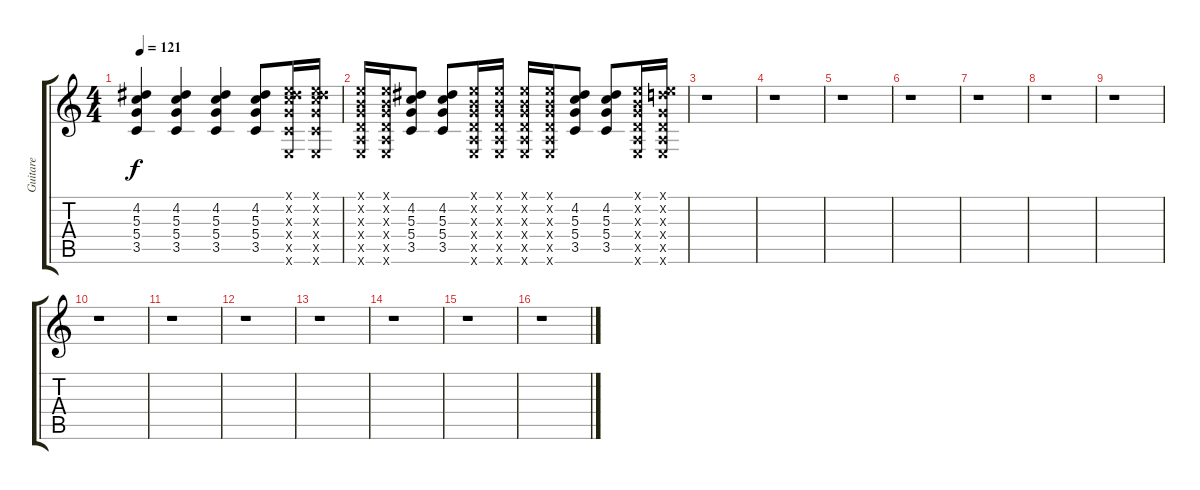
\track ("Guitare" "Guitare") {instrument overdrivenguitar}
\staff {score tabs}
\tuning (E4 B3 G3 D3 A2 E2) {hide}
\ts (4 4)
\tempo 121
\clef g2
\ks c
(4.2 5.3 5.4 3.5).4{dy f} (4.2 5.3 5.4 3.5).4 (4.2 5.3 5.4 3.5).4 (4.2 5.3 5.4 3.5).8 (0.1{x} 4.2{x} 5.3{x} 5.4{x} 3.5{x} 0.6{x}).16 (0.1{x} 4.2{x} 5.3{x} 5.4{x} 3.5{x} 0.6{x}).16 |
(0.1{x} 0.2{x} 0.3{x} 0.4{x} 0.5{x} 0.6{x}).16 (0.1{x} 0.2{x} 0.3{x} 0.4{x} 0.5{x} 0.6{x}).16 (4.2 5.3 5.4 3.5).8 (4.2 5.3 5.4 3.5).8 (0.1{x} 0.2{x} 0.3{x} 0.4{x} 0.5{x} 0.6{x}).16 (0.1{x} 0.2{x} 0.3{x} 0.4{x} 0.5{x} 0.6{x}).16 (0.1{x} 0.2{x} 0.3{x} 0.4{x} 0.5{x} 0.6{x}).16 (0.1{x} 0.2{x} 0.3{x} 0.4{x} 0.5{x} 0.6{x}).16 (4.2 5.3 5.4 3.5).8 (4.2 5.3 5.4 3.5).8 (0.1{x} 0.2{x} 0.3{x} 0.4{x} 0.5{x} 0.6{x}).16 (0.1{x} 3.2{x} 0.3{x} 0.4{x} 0.5{x} 0.6{x}).16 |
r.1 |
r.1 |
r.1 |
r.1 |
r.1 |
r.1 |
r.1 |
r.1 |
r.1 |
r.1 |
r.1 |
r.1 |
r.1 |
r.1
